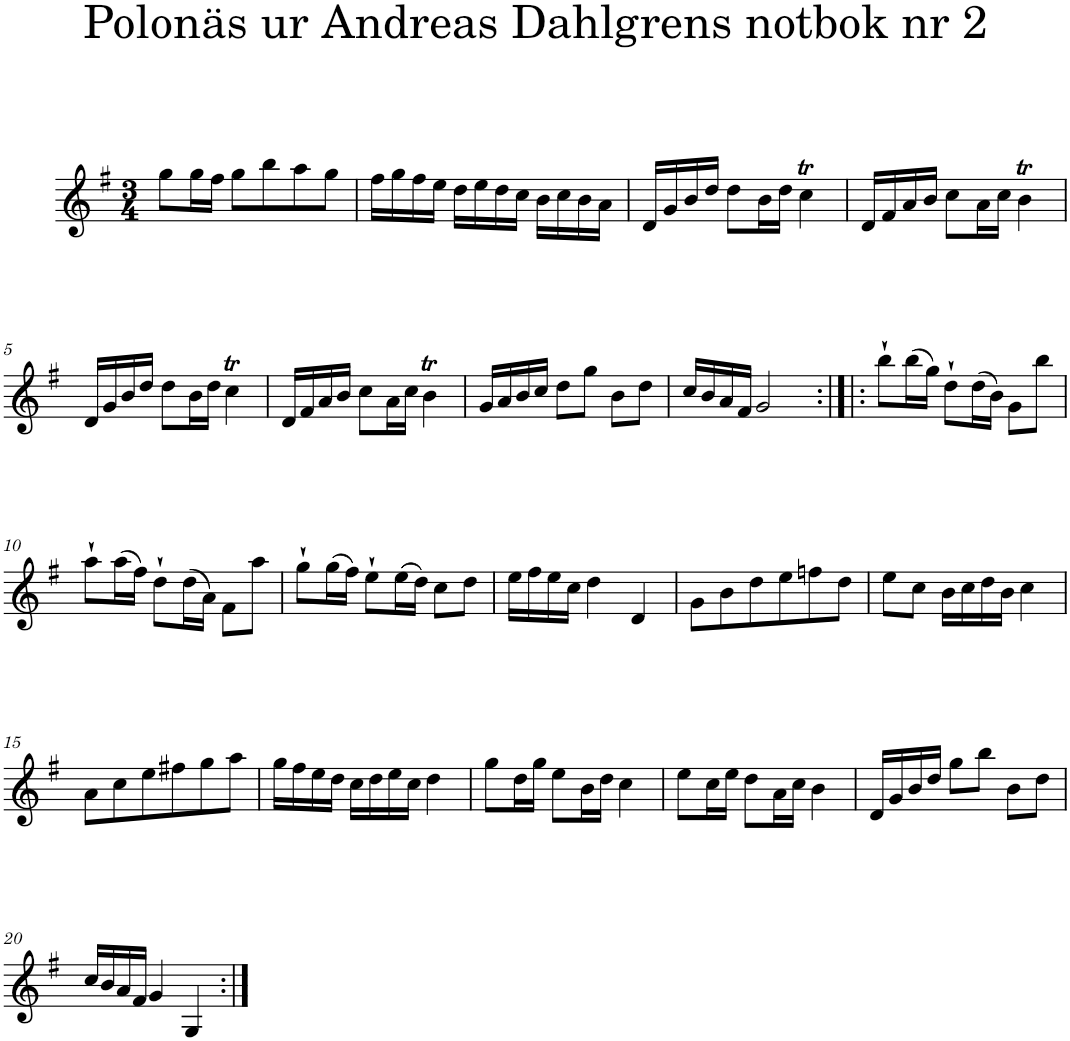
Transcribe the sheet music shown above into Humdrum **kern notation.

**kern
*part1
*staff1
*I"Piano
*I'Pno
*clefG2
*k[f#]
*G:
*M3/4
=1
8gg\L
16gg\L
16ff#\JJ
8gg\L
8bb\
8aa\
8gg\J
=2
16ff#\LL
16gg\
16ff#\
16ee\JJ
16dd\LL
16ee\
16dd\
16cc\JJ
16b\LL
16cc\
16b\
16a\JJ
=3
16d/LL
16g/
16b/
16dd/JJ
8dd\L
16b\L
16dd\JJ
4ccT\
=4
16d/LL
16f#/
16a/
16b/JJ
8cc\L
16a\L
16cc\JJ
4bt\
!!LO:LB:g=z
=5
16d/LL
16g/
16b/
16dd/JJ
8dd\L
16b\L
16dd\JJ
4ccT\
=6
16d/LL
16f#/
16a/
16b/JJ
8cc\L
16a\L
16cc\JJ
4bt\
=7
16g/LL
16a/
16b/
16cc/JJ
8dd\L
8gg\J
8b\L
8dd\J
=8
16cc/LL
16b/
16a/
16f#/JJ
2g/
=9:|!|:
8bb`\L
(16bb\L
16gg\JJ)
8dd`\L
(16dd\L
16b\JJ)
8g\L
8bb\J
!!LO:LB:g=z
=10
8aa`\L
(16aa\L
16ff#\JJ)
8dd`\L
(16dd\L
16a\JJ)
8f#\L
8aa\J
=11
8gg`\L
(16gg\L
16ff#\JJ)
8ee`\L
(16ee\L
16dd\JJ)
8cc\L
8dd\J
=12
16ee\LL
16ff#\
16ee\
16cc\JJ
4dd\
4d/
=13
8g\L
8b\
8dd\
8ee\
8ffn\
8dd\J
=14
8ee\L
8cc\J
16b\LL
16cc\
16dd\
16b\JJ
4cc\
!!LO:LB:g=z
=15
8a\L
8cc\
8ee\
8ff#X\
8gg\
8aa\J
=16
16gg\LL
16ff#\
16ee\
16dd\JJ
16cc\LL
16dd\
16ee\
16cc\JJ
4dd\
=17
8gg\L
16dd\L
16gg\JJ
8ee\L
16b\L
16dd\JJ
4cc\
=18
8ee\L
16cc\L
16ee\JJ
8dd\L
16a\L
16cc\JJ
4b\
=19
16d/LL
16g/
16b/
16dd/JJ
8gg\L
8bb\J
8b\L
8dd\J
!!LO:LB:g=z
=20
16cc/LL
16b/
16a/
16f#/JJ
4g/
4G/
=:|!
*-
